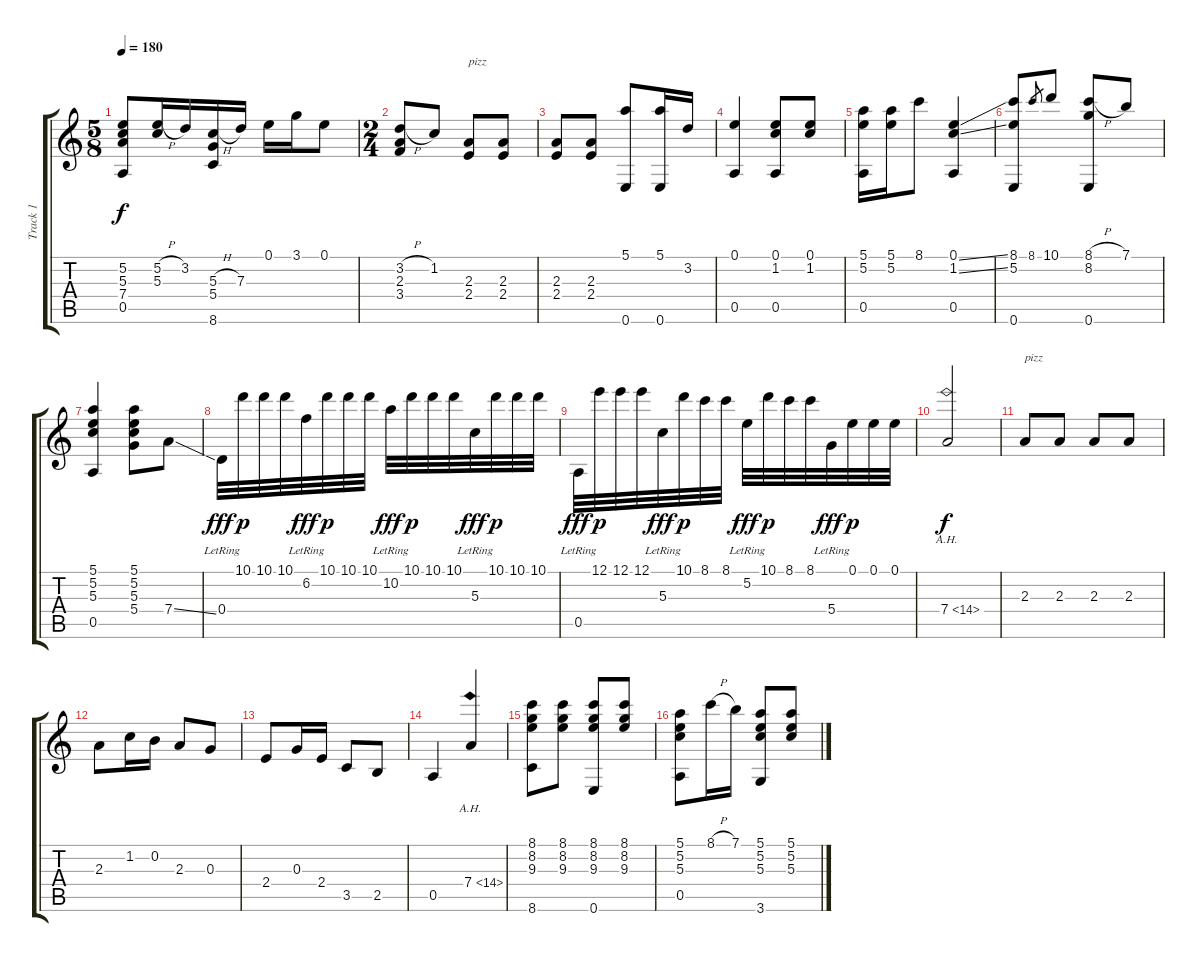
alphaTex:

\track ("Track 1" "Track 1") {instrument acousticguitarnylon}
\staff {score tabs}
\tuning (E4 B3 G3 D3 A2 E2) {hide}
\ts (5 8)
\tempo 180
\clef g2
\ks c
(5.2 5.3 7.4 0.5).8{dy f} (5.2{h} 5.3).16 3.2.16 (5.3{h} 5.4 8.6).16 7.3.16 0.1.16 3.1.16 0.1.8 |
\ts (2 4)
(3.2{h} 2.3 3.4).8 1.2.8 (2.3 2.4).8{txt "pizz"} (2.3 2.4).8 |
(2.3 2.4).8 (2.3 2.4).8 (5.1 0.6).8 (5.1 0.6).16 3.2.16 |
(0.1 0.5).4 (0.1 1.2 0.5).8 (0.1 1.2).8 |
(5.1 5.2 0.5).16 (5.1 5.2).16 8.1.8 (0.1{ss} 1.2{ss} 0.5).4 |
(8.1 5.2 0.6).8 8.1.8{gr} 10.1.8 (8.1{h} 8.2 0.6).8 7.1.8 |
(5.1 5.2 5.3 0.5).4 (5.1 5.2 5.3 5.4).8 7.4{ss}.8 |
0.4{lr}.32{dy fff} 10.1.32{dy p} 10.1.32 10.1.32 6.2{lr}.32{dy fff} 10.1.32{dy p} 10.1.32 10.1.32 10.2{lr}.32{dy fff} 10.1.32{dy p} 10.1.32 10.1.32 5.3{lr}.32{dy fff} 10.1.32{dy p} 10.1.32 10.1.32 |
0.5{lr}.32{dy fff} 12.1.32{dy p} 12.1.32 12.1.32 5.3{lr}.32{dy fff} 10.1.32{dy p} 8.1.32 8.1.32 5.2{lr}.32{dy fff} 10.1.32{dy p} 8.1.32 8.1.32 5.4{lr}.32{dy fff} 0.1.32{dy p} 0.1.32 0.1.32 |
7.4{ah 7}.2{dy f} |
2.3.8{txt "pizz"} 2.3.8 2.3.8 2.3.8 |
2.3.8 1.2.16 0.2.16 2.3.8 0.3.8 |
2.4.8 0.3.16 2.4.16 3.5.8 2.5.8 |
0.5.4 7.4{ah 7}.4 |
(8.1 8.2 9.3 8.6).8 (8.1 8.2 9.3).8 (8.1 8.2 9.3 0.6).8 (8.1 8.2 9.3).8 |
(5.1 5.2 5.3 0.5).8 8.1{h}.16 7.1.16 (5.1 5.2 5.3 3.6).8 (5.1 5.2 5.3).8
